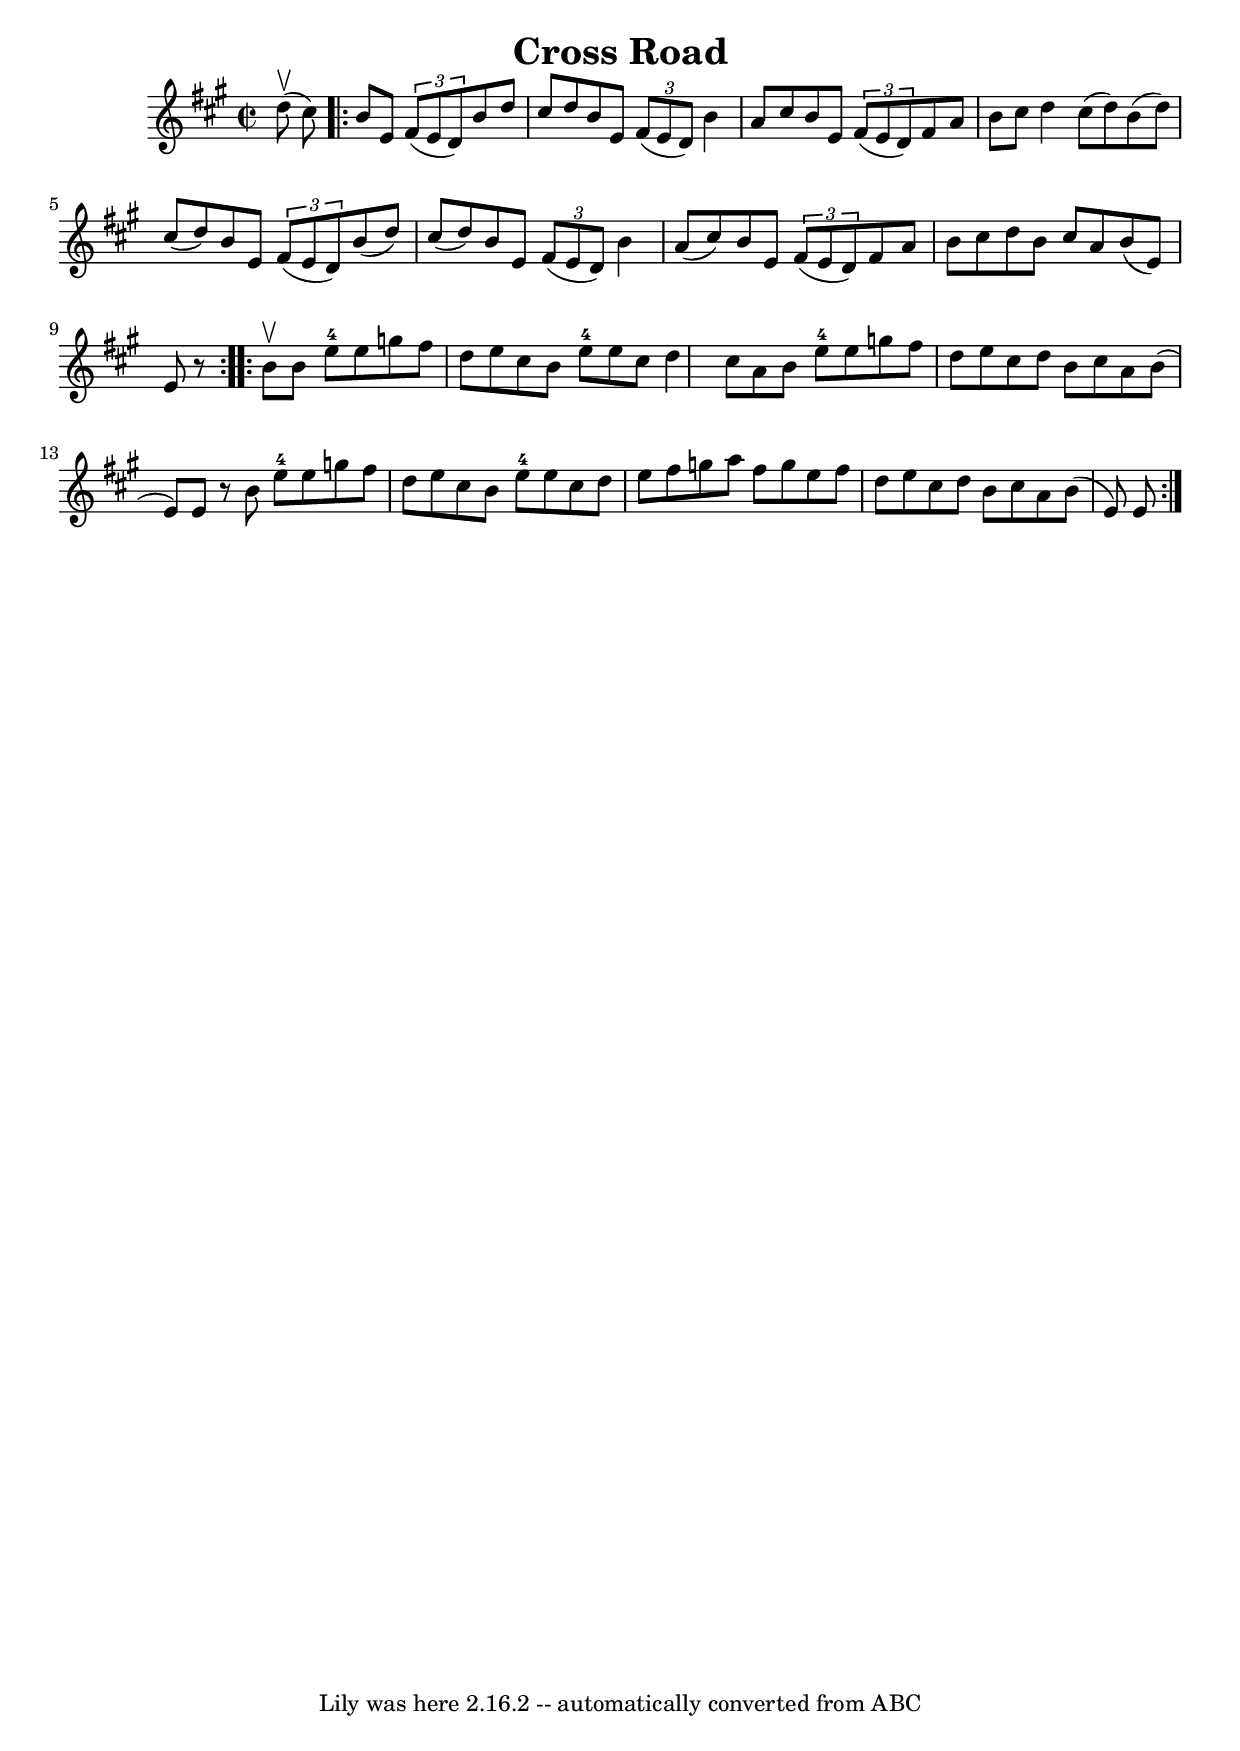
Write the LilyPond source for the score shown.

\version "2.16.2"
\include "Mammoth.ily"
\header {
  %% book = "Ryan's Mammoth Collection"
  crossRefNumber = "1"
  footnotes = "\\\\269"
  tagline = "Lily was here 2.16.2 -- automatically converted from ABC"
  title = "Cross Road"

}
voicedefault =  {


  \override Staff.TimeSignature #'style = #'C
  \time 2/2 
  \key b \dorian
  d''8^\upbow(cis''8) 
  \repeat volta 2 {
    
    b'8 e'8    \times 2/3 { fis'8 (e'8 d'8) 
			  } b'8 d''8 cis''8 
    d''8    |
    b'8 e'8    \times 2/3 { fis'8 (e'8 d'8) 
			  }   
    b'4 a'8 cis''8    |
    b'8 e'8    \times 2/3 { fis'8 (e'8   
			    d'8) 
			  } fis'8 a'8 b'8 cis''8    |
    d''4 cis''8 (
    d''8) b'8 (d''8) cis''8 (d''8)   |
    b'8 e'8    
    \times 2/3 { fis'8 (e'8 d'8) 
	       } b'8 (d''8) cis''8 (d''8  -)   |
    b'8 e'8    \times 2/3 { fis'8 (e'8 d'8) 
			  } b'4   
    a'8 (cis''8)   |
    b'8 e'8    \times 2/3 { fis'8 (e'8    
			    d'8) 
			  } fis'8 a'8 b'8 cis''8    |
    d''8 b'8    
    cis''8 a'8 b'8 (e'8) e'8    r8   
  }     
  \repeat volta 2 {
    b'8^\upbow |
    b'8 e''8-4 e''8 g''8 fis''8 d''8 e''8  
    cis''8    |
    b'8 e''8-4 e''8 cis''8 d''4 cis''8    
    a'8    |
    b'8 e''8-4 e''8 g''8 fis''8 d''8 e''8    
    cis''8    |
    d''8 b'8 cis''8 a'8 b'8 (e'8) e'8    
    r8   |
    b'8 e''8-4 e''8 g''8 fis''8 d''8 e''8    
    cis''8    |
    b'8 e''8-4 e''8 cis''8 d''8 e''8    
    fis''8 g''8    |
    a''8 fis''8 g''8 e''8 fis''8 d''8   
    e''8 cis''8    |
    d''8 b'8 cis''8 a'8 b'8 (e'8)   
    e'8  
  }   

}

\score{
  <<

    \context Staff="default"
    {
      \voicedefault 
      
    }

  >>
  \layout {
    
  }
  \midi {
  }

}
